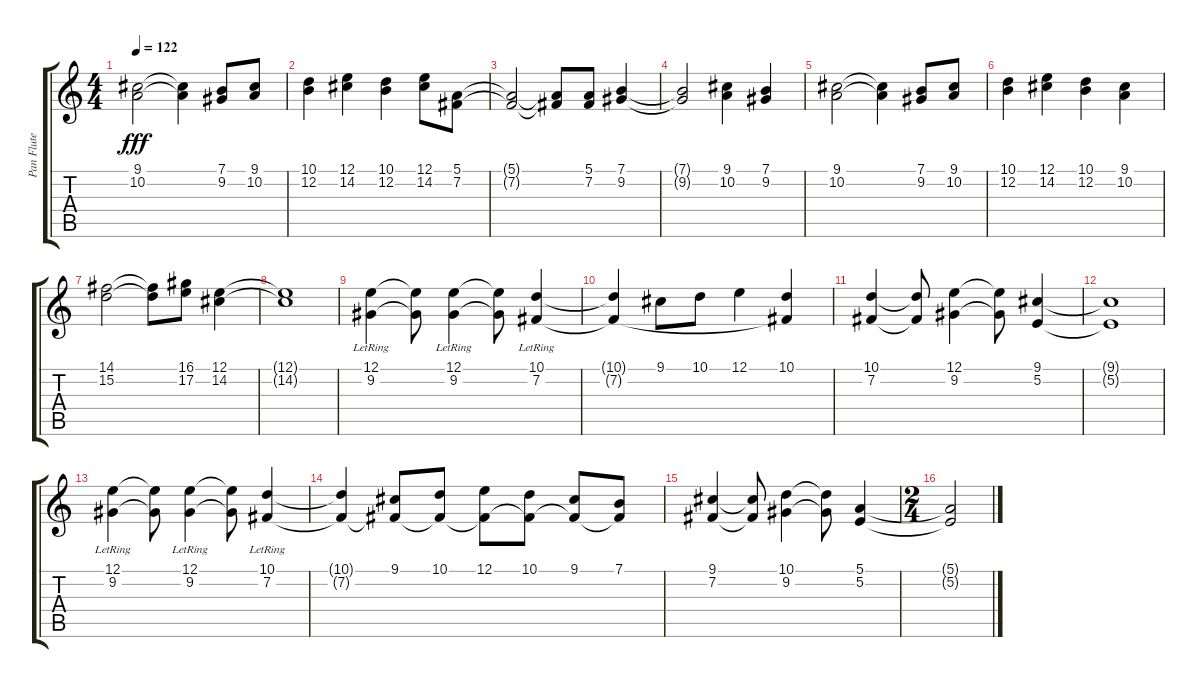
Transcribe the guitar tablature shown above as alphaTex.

\track ("Pan Flute" "Pan Flute") {instrument panflute}
\staff {score tabs}
\tuning (E4 B3 G3 D3 A2 E2) {hide}
\ts (4 4)
\tempo 122
\clef g2
\ks c
(9.1 10.2).2{dy fff} (9.1{t} 10.2{t}).4 (7.1 9.2).8 (9.1 10.2).8 |
(10.1 12.2).4 (12.1 14.2).4 (10.1 12.2).4 (12.1 14.2).8 (5.1 7.2).8 |
(5.1{t} 7.2{t}).2 (5.1{t} 7.2{t}).8 (5.1 7.2).8 (7.1 9.2).4 |
(7.1{t} 9.2{t}).2 (9.1 10.2).4 (7.1 9.2).4 |
(9.1 10.2).2 (9.1{t} 10.2{t}).4 (7.1 9.2).8 (9.1 10.2).8 |
(10.1 12.2).4 (12.1 14.2).4 (10.1 12.2).4 (9.1 10.2).4 |
(14.1 15.2).2 (14.1{t} 15.2{t}).8 (16.1 17.2).8 (12.1 14.2).4 |
(12.1{t} 14.2{t}).1 |
(12.1 9.2{lr}).4 (12.1{t} 9.2{t}).8 (12.1{lr} 9.2{lr}).4 (12.1{t} 9.2{t}).8 (10.1{lr} 7.2).4 |
(10.1{t} 7.2{t}).4 9.1.8 10.1.8 12.1.4 (10.1 7.2{t}).4 |
(10.1 7.2).4 (10.1{t} 7.2{t}).8 (12.1 9.2).4 (12.1{t} 9.2{t}).8 (9.1 5.2).4 |
(9.1{t} 5.2{t}).1 |
(12.1 9.2{lr}).4 (12.1{t} 9.2{t}).8 (12.1{lr} 9.2{lr}).4 (12.1{t} 9.2{t}).8 (10.1{lr} 7.2).4 |
(10.1{t} 7.2{t}).4 (9.1 7.2{t}).8 (10.1 7.2{t}).8 (12.1 7.2{t}).8 (10.1 7.2{t}).8 (9.1 7.2{t}).8 (7.1 7.2{t}).8 |
(9.1 7.2).4 (9.1{t} 7.2{t}).8 (10.1 9.2).4 (10.1{t} 9.2{t}).8 (5.1 5.2).4 |
\ts (2 4)
(5.1{t} 5.2{t}).2
